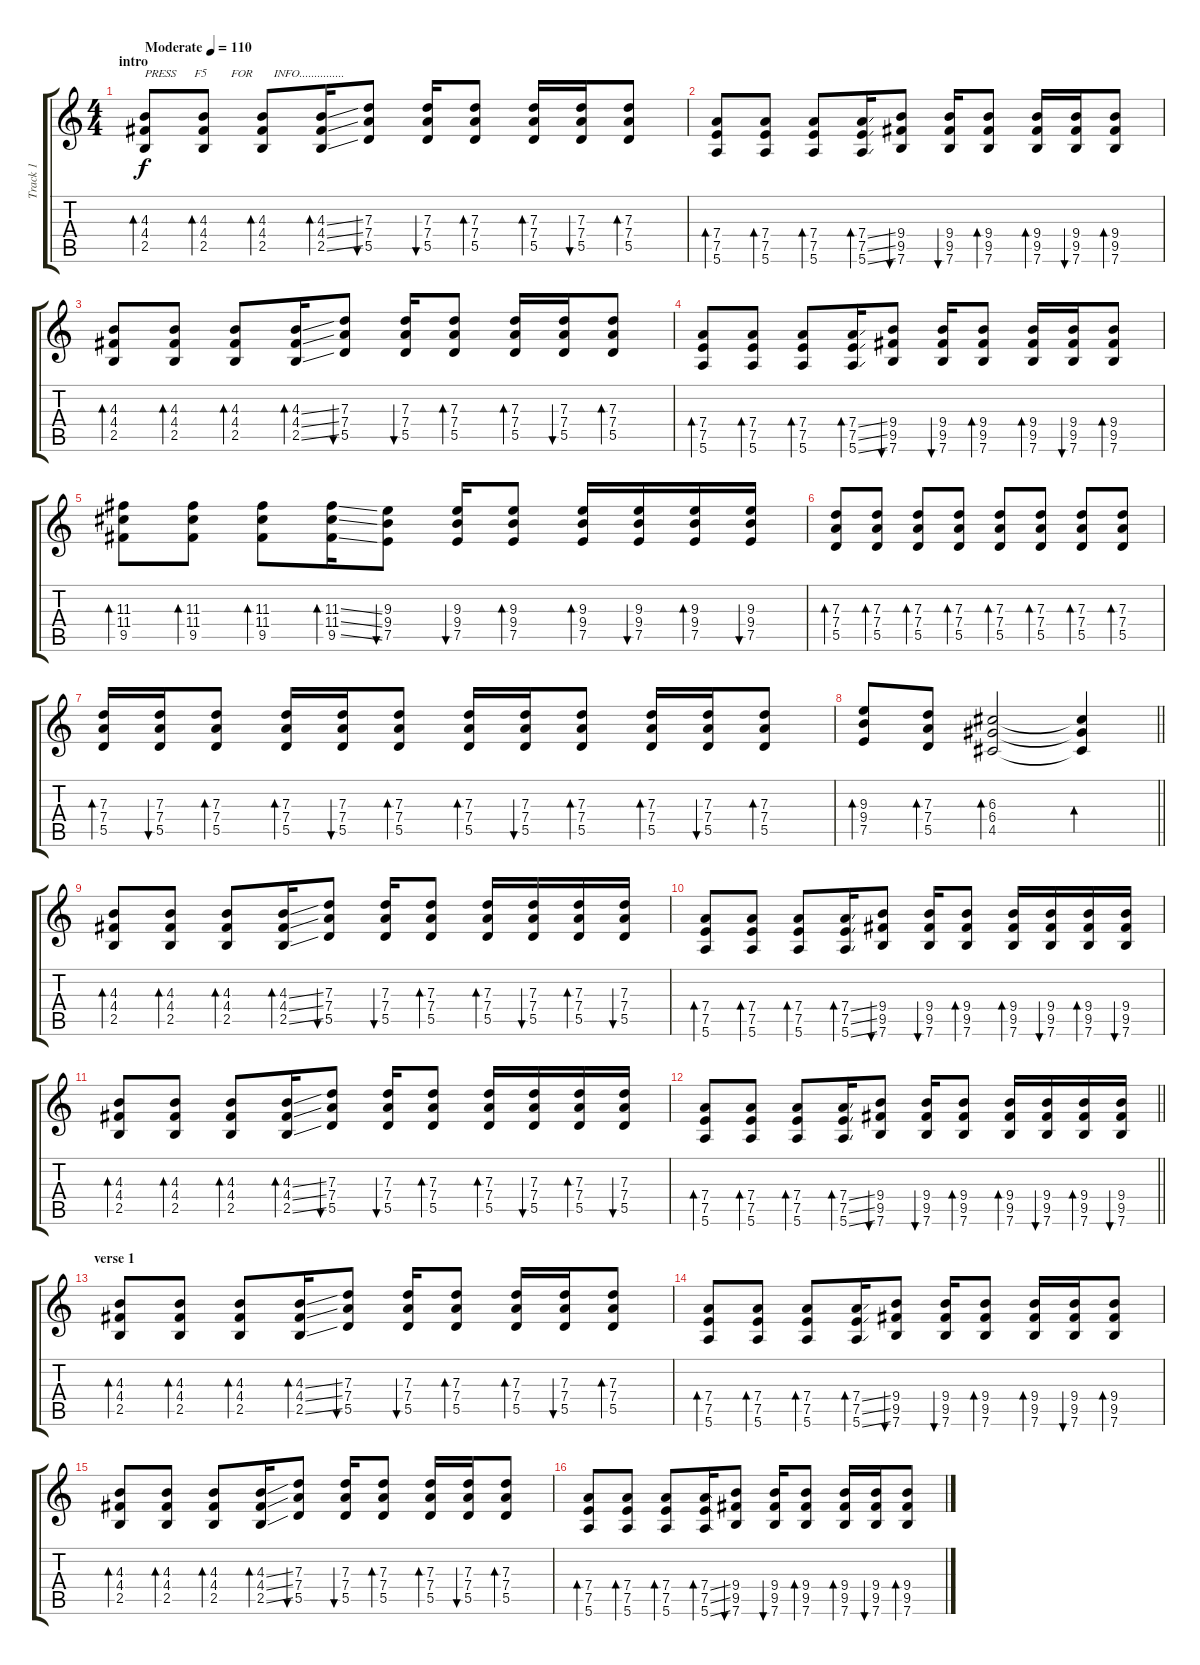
\track ("Track 1" "Track 1") {instrument acousticguitarsteel}
\staff {score tabs}
\tuning (E4 B3 G3 D3 A2 E2) {hide}
\ts (4 4)
\section ("" "intro")
\tempo (110 "Moderate")
\clef g2
\ks c
(4.3 4.4 2.5).8{bd 240 txt "PRESS      F5        FOR       INFO..............." dy f instrument acousticguitarsteel} (4.3 4.4 2.5).8{bd 120} (4.3 4.4 2.5).8{bd 120} (4.3{ss} 4.4{ss} 2.5{ss}).16{bd 120} (7.3 7.4 5.5).8{bu 120} (7.3 7.4 5.5).16{bu 120} (7.3 7.4 5.5).8{bd 120} (7.3 7.4 5.5).16{bd 120} (7.3 7.4 5.5).16{bu 120} (7.3 7.4 5.5).8{bd 120} |
(7.4 7.5 5.6).8{bd 240} (7.4 7.5 5.6).8{bd 240} (7.4 7.5 5.6).8{bd 240} (7.4{ss} 7.5{ss} 5.6{ss}).16{bd 120} (9.4 9.5 7.6).8{bu 120} (9.4 9.5 7.6).16{bu 120} (9.4 9.5 7.6).8{bd 120} (9.4 9.5 7.6).16{bd 120} (9.4 9.5 7.6).16{bu 120} (9.4 9.5 7.6).8{bd 120} |
(4.3 4.4 2.5).8{bd 240} (4.3 4.4 2.5).8{bd 120} (4.3 4.4 2.5).8{bd 120} (4.3{ss} 4.4{ss} 2.5{ss}).16{bd 120} (7.3 7.4 5.5).8{bu 120} (7.3 7.4 5.5).16{bu 120} (7.3 7.4 5.5).8{bd 120} (7.3 7.4 5.5).16{bd 120} (7.3 7.4 5.5).16{bu 120} (7.3 7.4 5.5).8{bd 120} |
(7.4 7.5 5.6).8{bd 240} (7.4 7.5 5.6).8{bd 240} (7.4 7.5 5.6).8{bd 240} (7.4{ss} 7.5{ss} 5.6{ss}).16{bd 120} (9.4 9.5 7.6).8{bu 120} (9.4 9.5 7.6).16{bu 120} (9.4 9.5 7.6).8{bd 120} (9.4 9.5 7.6).16{bd 120} (9.4 9.5 7.6).16{bu 120} (9.4 9.5 7.6).8{bd 120} |
(11.3 11.4 9.5).8{bd 240} (11.3 11.4 9.5).8{bd 120} (11.3 11.4 9.5).8{bd 120} (11.3{ss} 11.4{ss} 9.5{ss}).16{bd 120} (9.3 9.4 7.5).8{bu 120} (9.3 9.4 7.5).16{bu 120} (9.3 9.4 7.5).8{bd 120} (9.3 9.4 7.5).16{bd 120} (9.3 9.4 7.5).16{bu 120} (9.3 9.4 7.5).16{bd 120} (9.3 9.4 7.5).16{bu 120} |
(7.3 7.4 5.5).8{bd 120} (7.3 7.4 5.5).8{bd 120} (7.3 7.4 5.5).8{bd 120} (7.3 7.4 5.5).8{bd 120} (7.3 7.4 5.5).8{bd 120} (7.3 7.4 5.5).8{bd 120} (7.3 7.4 5.5).8{bd 120} (7.3 7.4 5.5).8{bd 120} |
(7.3 7.4 5.5).16{bd 120} (7.3 7.4 5.5).16{bu 120} (7.3 7.4 5.5).8{bd 120} (7.3 7.4 5.5).16{bd 120} (7.3 7.4 5.5).16{bu 120} (7.3 7.4 5.5).8{bd 120} (7.3 7.4 5.5).16{bd 120} (7.3 7.4 5.5).16{bu 120} (7.3 7.4 5.5).8{bd 120} (7.3 7.4 5.5).16{bd 120} (7.3 7.4 5.5).16{bu 120} (7.3 7.4 5.5).8{bd 120} |
\barLineRight lightlight
(9.3 9.4 7.5).8{bd 120} (7.3 7.4 5.5).8{bd 120} (6.3 6.4 4.5).2{bd 120} (6.3{t} 6.4{t} 4.5{t}).4{bd 120} |
(4.3 4.4 2.5).8{bd 240} (4.3 4.4 2.5).8{bd 120} (4.3 4.4 2.5).8{bd 120} (4.3{ss} 4.4{ss} 2.5{ss}).16{bd 120} (7.3 7.4 5.5).8{bu 120} (7.3 7.4 5.5).16{bu 120} (7.3 7.4 5.5).8{bd 120} (7.3 7.4 5.5).16{bd 120} (7.3 7.4 5.5).16{bu 120} (7.3 7.4 5.5).16{bd 120} (7.3 7.4 5.5).16{bu 120} |
(7.4 7.5 5.6).8{bd 240} (7.4 7.5 5.6).8{bd 240} (7.4 7.5 5.6).8{bd 240} (7.4{ss} 7.5{ss} 5.6{ss}).16{bd 120} (9.4 9.5 7.6).8{bu 120} (9.4 9.5 7.6).16{bu 120} (9.4 9.5 7.6).8{bd 120} (9.4 9.5 7.6).16{bd 120} (9.4 9.5 7.6).16{bu 120} (9.4 9.5 7.6).16{bd 120} (9.4 9.5 7.6).16{bu 120} |
(4.3 4.4 2.5).8{bd 240} (4.3 4.4 2.5).8{bd 120} (4.3 4.4 2.5).8{bd 120} (4.3{ss} 4.4{ss} 2.5{ss}).16{bd 120} (7.3 7.4 5.5).8{bu 120} (7.3 7.4 5.5).16{bu 120} (7.3 7.4 5.5).8{bd 120} (7.3 7.4 5.5).16{bd 120} (7.3 7.4 5.5).16{bu 120} (7.3 7.4 5.5).16{bd 120} (7.3 7.4 5.5).16{bu 120} |
\barLineRight lightlight
(7.4 7.5 5.6).8{bd 240} (7.4 7.5 5.6).8{bd 240} (7.4 7.5 5.6).8{bd 240} (7.4{ss} 7.5{ss} 5.6{ss}).16{bd 120} (9.4 9.5 7.6).8{bu 120} (9.4 9.5 7.6).16{bu 120} (9.4 9.5 7.6).8{bd 120} (9.4 9.5 7.6).16{bd 120} (9.4 9.5 7.6).16{bu 120} (9.4 9.5 7.6).16{bd 120} (9.4 9.5 7.6).16{bu 120} |
\section ("" "verse 1")
(4.3 4.4 2.5).8{bd 240} (4.3 4.4 2.5).8{bd 120} (4.3 4.4 2.5).8{bd 120} (4.3{ss} 4.4{ss} 2.5{ss}).16{bd 120} (7.3 7.4 5.5).8{bu 120} (7.3 7.4 5.5).16{bu 120} (7.3 7.4 5.5).8{bd 120} (7.3 7.4 5.5).16{bd 120} (7.3 7.4 5.5).16{bu 120} (7.3 7.4 5.5).8{bd 120} |
(7.4 7.5 5.6).8{bd 240} (7.4 7.5 5.6).8{bd 240} (7.4 7.5 5.6).8{bd 240} (7.4{ss} 7.5{ss} 5.6{ss}).16{bd 120} (9.4 9.5 7.6).8{bu 120} (9.4 9.5 7.6).16{bu 120} (9.4 9.5 7.6).8{bd 120} (9.4 9.5 7.6).16{bd 120} (9.4 9.5 7.6).16{bu 120} (9.4 9.5 7.6).8{bd 120} |
(4.3 4.4 2.5).8{bd 240} (4.3 4.4 2.5).8{bd 120} (4.3 4.4 2.5).8{bd 120} (4.3{ss} 4.4{ss} 2.5{ss}).16{bd 120} (7.3 7.4 5.5).8{bu 120} (7.3 7.4 5.5).16{bu 120} (7.3 7.4 5.5).8{bd 120} (7.3 7.4 5.5).16{bd 120} (7.3 7.4 5.5).16{bu 120} (7.3 7.4 5.5).8{bd 120} |
(7.4 7.5 5.6).8{bd 240} (7.4 7.5 5.6).8{bd 240} (7.4 7.5 5.6).8{bd 240} (7.4{ss} 7.5{ss} 5.6{ss}).16{bd 120} (9.4 9.5 7.6).8{bu 120} (9.4 9.5 7.6).16{bu 120} (9.4 9.5 7.6).8{bd 120} (9.4 9.5 7.6).16{bd 120} (9.4 9.5 7.6).16{bu 120} (9.4 9.5 7.6).8{bd 120}
